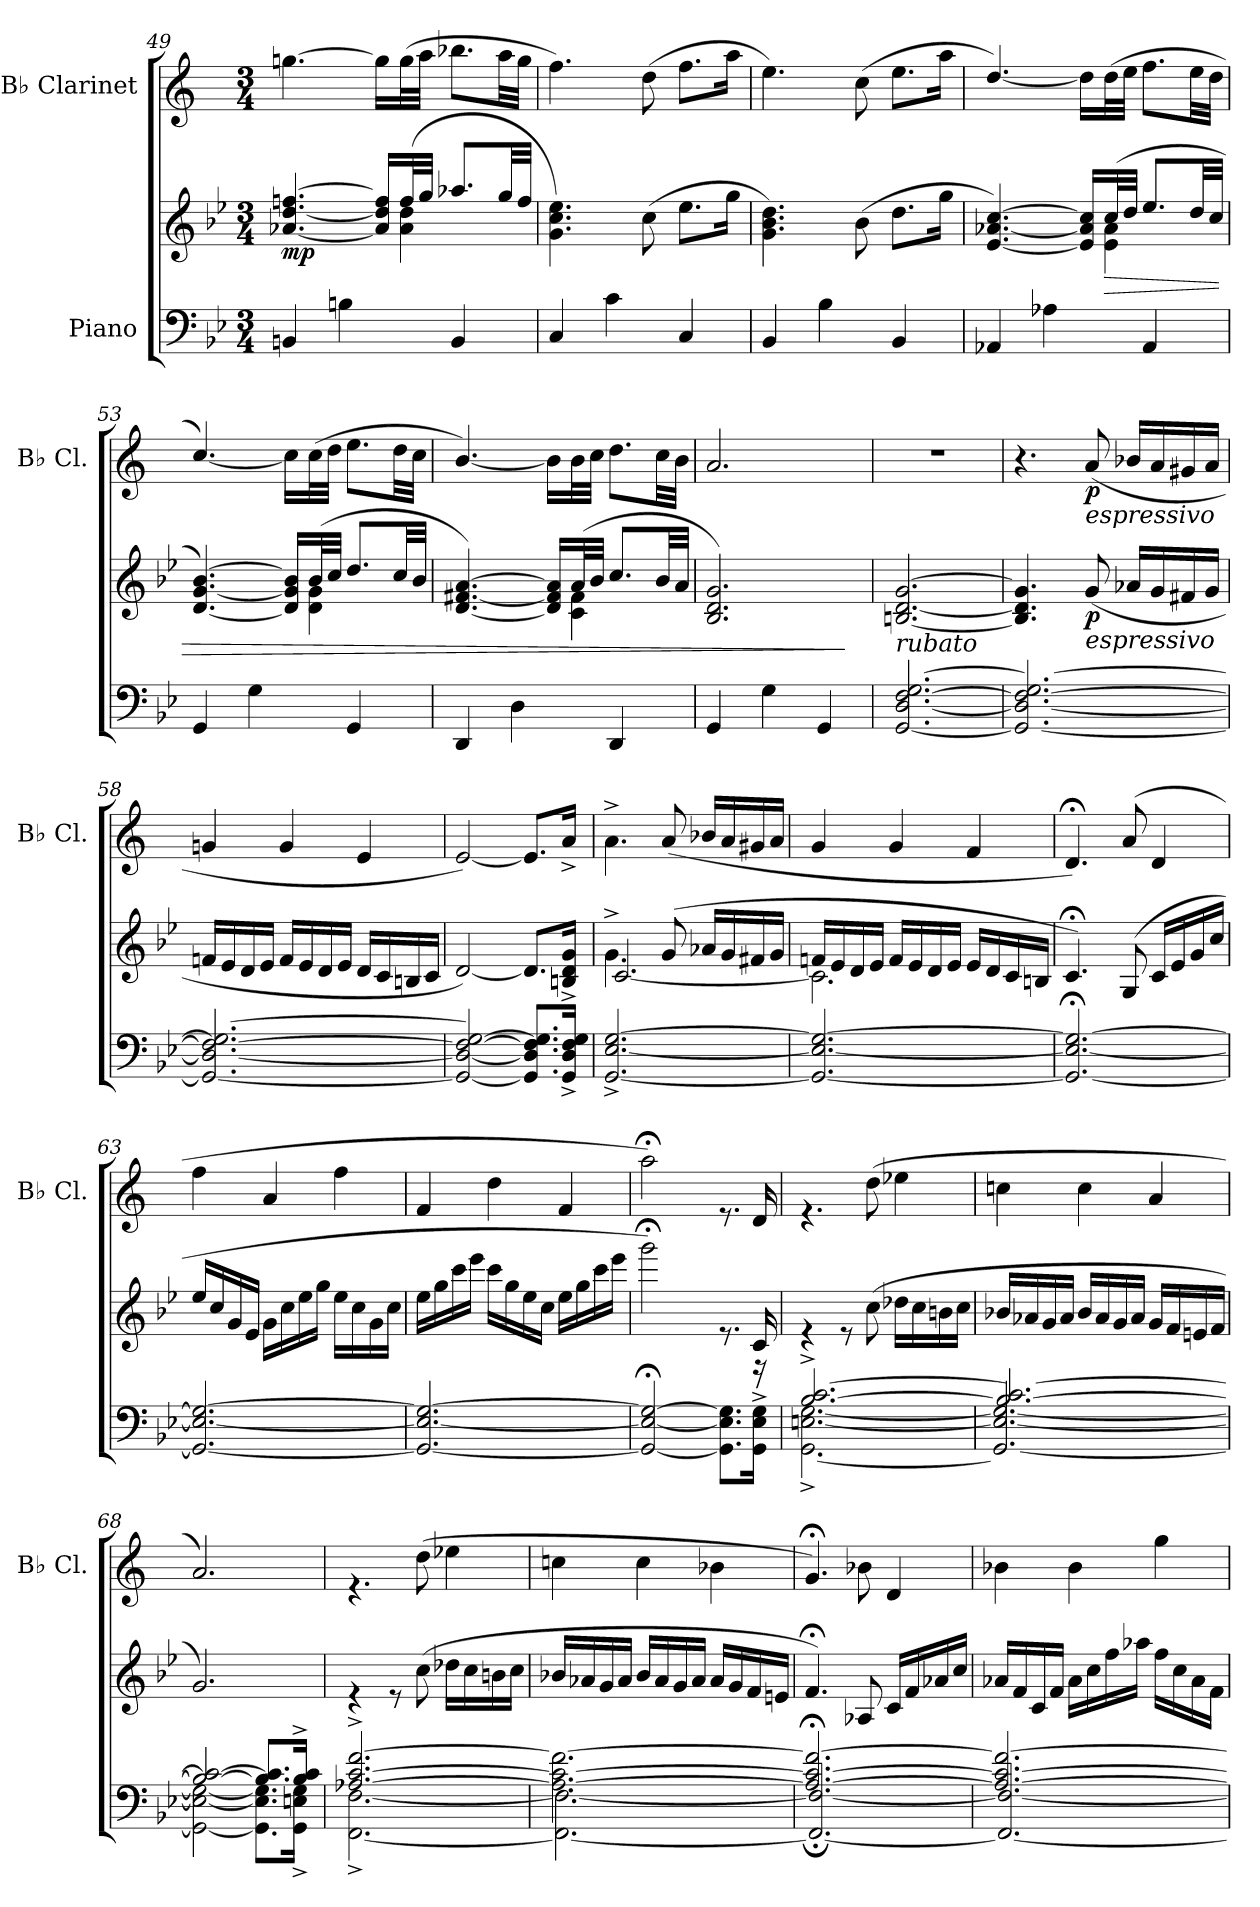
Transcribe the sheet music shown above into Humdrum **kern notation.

**kern	**kern	**dynam	**kern	**dynam
*part2	*part2	*part2	*part1	*part1
*staff3	*staff2	*staff2/3	*staff1	*staff1
*I"Piano	*	*	*I"B♭ Clarinet	*
*	*	*	*I'B♭ Cl.	*
*clefF4	*clefG2	*	*clefG2	*
*	*	*	*ITrd1c2	*
*k[b-e-]	*k[b-e-]	*	*k[b-e-]	*
*M3/4	*M3/4	*	*M3/4	*
=49	=49	=49	=49	=49
*	*^	*	*	*
!	!	!	!LO:DY:b	!	!
4BBn/	[4.a-X/ [4.dd/ [4.ffn/	4..ryy	mp	[4.ffn\	.
4Bn\	.	.	.	.	.
.	16a-/] 16dd/] 16ff/]LL	.	.	16ff\LL]	.
.	(32ff/L	4a-\ 4dd\	.	(32ff\L	.
.	32gg/JJJ	.	.	32gg\JJJ	.
4BB/	8.aa-X/L	.	.	8.aa-X\L	.
.	32gg/LL	16ryy	.	32gg\LL	.
.	32ff/JJJ	.	.	32ff\JJJ	.
*	*v	*v	*	*	*
=50	=50	=50	=50	=50
4C/	4.g\ 4.cc\ 4.ee-\)	.	4.ee-\)	.
4c\	.	.	.	.
.	(8cc\	.	(8cc\	.
4C/	8.ee-\L	.	8.ee-\L	.
.	16gg\Jk	.	16gg\Jk	.
!!LO:LB:g=z
=51	=51	=51	=51	=51
4BB-/	4.g\ 4.b-\ 4.dd\)	.	4.dd\)	.
4B-\	.	.	.	.
.	(8b-\	.	(8b-\	.
4BB-/	8.dd\L	.	8.dd\L	.
.	16gg\Jk	.	16gg\Jk	.
=52	=52	=52	=52	=52
*	*^	*	*	*
4AA-X/	[4.e-/ [4.a-X/ [4.cc/)	4..ryy	.	[4.cc/)	.
4A-X\	.	.	.	.	.
.	16e-/] 16a-/] 16cc/]LL	.	.	16cc\LL]	.
!	!	!	!LO:HP:b	!	!
.	(32cc/L	4e-\ 4a-\	>	(32cc\L	.
.	32dd/JJJ	.	.	32dd\JJJ	.
4AA-/	8.ee-/L	.	.	8.ee-\L	.
.	32dd/LL	16ryy	.	32dd\LL	.
.	32cc/JJJ	.	.	32cc\JJJ	.
=53	=53	=53	=53	=53	=53
4GG/	[4.d/ [4.g/ [4.b-/)	4..ryy	.	[4.b-/)	.
4G\	.	.	.	.	.
.	16d/] 16g/] 16b-/]LL	.	.	16b-\LL]	.
.	(32b-/L	4d\ 4g\	.	(32b-\L	.
.	32cc/JJJ	.	.	32cc\JJJ	.
4GG/	8.dd/L	.	.	8.dd\L	.
.	32cc/LL	16ryy	.	32cc\LL	.
.	32b-/JJJ	.	.	32b-\JJJ	.
=54	=54	=54	=54	=54	=54
4DD/	[4.d/ [4.f#X/ [4.a/)	4..ryy	.	[4.a/)	.
4D\	.	.	.	.	.
.	16d/] 16f#/] 16a/]LL	.	.	16a\LL]	.
.	(32a/L	4c\ 4f#\	.	32a\L	.
.	32b-/JJJ	.	.	32b-\JJJ	.
4DD/	8.cc/L	.	.	8.cc\L	.
.	32b-/LL	16ryy	.	32b-\LL	.
.	32a/JJJ	.	.	32a\JJJ	.
*	*v	*v	*	*	*
=55	=55	=55	=55	=55
4GG/	2.B-/ 2.d/ 2.g/)	.	2.g/	.
4G\	.	.	.	.
4GG/	.	.	.	.
.	.	]	.	.
!!LO:LB:g=z
=56	=56	=56	=56	=56
!	!LO:TX:b:i:t=rubato	!	!	!
[2.GG/ [2.D/ [2.F/ [2.G/	[2.Bn/ [2.d/ [2.g/	.	2.r	.
=57	=57	=57	=57	=57
2.GG/_ 2.D/_ 2.F/_ 2.G/_	4.B/] 4.d/] 4.g/]	.	4.r	.
!	!	!	!LO:TX:b:i:t=espressivo	!
!	!LO:TX:b:i:t=espressivo	!	!	!
!	!	!LO:DY:b	!	!LO:DY:b
.	(8g/	p	(8g/	p
.	16a-X/LL	.	16a-X/LL	.
.	16g/	.	16g/	.
.	16f#X/	.	16f#X/	.
.	16g/JJ	.	16g/JJ	.
=58	=58	=58	=58	=58
2.GG/_ 2.D/_ 2.F/_ 2.G/_	16fn/LL	.	4fn/	.
.	16e-/	.	.	.
.	16d/	.	.	.
.	16e-/JJ	.	.	.
.	16f/LL	.	4f/	.
.	16e-/	.	.	.
.	16d/	.	.	.
.	16e-/JJ	.	.	.
.	16d/LL	.	4d/	.
.	16c/	.	.	.
.	16Bn/	.	.	.
.	16c/JJ	.	.	.
=59	=59	=59	=59	=59
2GG/_ 2D/_ 2F/_ 2G/_	[2d/)	.	[2d/)	.
8.GG/] 8.D/] 8.F/] 8.G/]L	8.d/L]	.	8.d/L]	.
16GG/^ 16D/^ 16F/^ 16G/^Jk	16Bn/^ 16d/^ 16g/^Jk	.	16g^/Jk	.
!!LO:LB:g=z
=60	=60	=60	=60	=60
*	*^	*	*	*
[2.GG/^ [2.E-/^ [2.G/^	4.g^\	[2.c/	.	4.g^\	.
.	(8g/	.	.	(8g/	.
.	16a-X/LL	.	.	16a-X/LL	.
.	16g/	.	.	16g/	.
.	16f#X/	.	.	16f#X/	.
.	16g/JJ	.	.	16g/JJ	.
=61	=61	=61	=61	=61	=61
2.GG/_ 2.E-/_ 2.G/_	16fn/LL	2.c\]	.	4f/	.
.	16e-/	.	.	.	.
.	16d/	.	.	.	.
.	16e-/JJ	.	.	.	.
.	16f/LL	.	.	4f/	.
.	16e-/	.	.	.	.
.	16d/	.	.	.	.
.	16e-/JJ	.	.	.	.
.	16e-/LL	.	.	4e-/	.
.	16d/	.	.	.	.
.	16c/	.	.	.	.
.	16Bn/JJ	.	.	.	.
*	*v	*v	*	*	*
=62	=62	=62	=62	=62
2.GG/_; 2.E-/_; 2.G/_;	4.c;/)	.	4.c;/)	.
.	(8G/	.	(8g/	.
.	16c/LL	.	4c/	.
.	16e-/	.	.	.
.	16g/	.	.	.
.	16cc/JJ	.	.	.
!!LO:PB:g=z
=63	=63	=63	=63	=63
2.GG/_ 2.E-/_ 2.G/_	16ee-/LL	.	4ee-\	.
.	16cc/	.	.	.
.	16g/	.	.	.
.	16e-/JJ	.	.	.
.	16g\LL	.	4g/	.
.	16cc\	.	.	.
.	16ee-\	.	.	.
.	16gg\JJ	.	.	.
.	16ee-\LL	.	4ee-\	.
.	16cc\	.	.	.
.	16g\	.	.	.
.	16cc\JJ	.	.	.
=64	=64	=64	=64	=64
2.GG/_ 2.E-/_ 2.G/_	16ee-\LL	.	4e-/	.
.	16gg\	.	.	.
.	16ccc\	.	.	.
.	16eee-\JJ	.	.	.
.	16ccc\LL	.	4cc\	.
.	16gg\	.	.	.
.	16ee-\	.	.	.
.	16cc\JJ	.	.	.
.	16ee-\LL	.	4e-/	.
.	16gg\	.	.	.
.	16ccc\	.	.	.
.	16eee-\JJ	.	.	.
=65	=65	=65	=65	=65
*	*^	*	*	*
2GG/_; 2E-/_; 2G/_;	2ggg;<\)	8.ryy	.	2gg;<\)	.
*	*v	*v	*	*	*
8.GG\] 8.E-\] 8.G\]L	8.re	.	8.re	.
*	*^	*	*	*
16GG\^ 16E-\^ 16G\^Jk	16c/	16r	.	16c/	.
*	*v	*v	*	*	*
=66	=66	=66	=66	=66
*^	*	*	*	*
[2.B-/^ [2.c/^	[2.GG\^ [2.En\^ [2.G\^	4re	.	4.re	.
.	.	8re	.	.	.
.	.	(>8cc\	.	(>8cc\	.
.	.	16dd-X\LL	.	4dd-X\	.
.	.	16cc\	.	.	.
.	.	16bn\	.	.	.
.	.	16cc\JJ	.	.	.
!!LO:LB:g=z
=67	=67	=67	=67	=67	=67
2.B-/_ 2.c/_	2.GG/_ 2.E/_ 2.G/_	16b-X/LL	.	4b-X\	.
.	.	16a-X/	.	.	.
.	.	16g/	.	.	.
.	.	16a-/JJ	.	.	.
.	.	16b-/LL	.	4b-\	.
.	.	16a-/	.	.	.
.	.	16g/	.	.	.
.	.	16a-/JJ	.	.	.
.	.	16g/LL	.	4g/	.
.	.	16f/	.	.	.
.	.	16en/	.	.	.
.	.	16f/JJ	.	.	.
=68	=68	=68	=68	=68	=68
2B-/_ 2c/_	2GG\_ 2E\_ 2G\_	2.g/)	.	2.g/)	.
8.B-/] 8.c/]L	8.GG\] 8.E\] 8.G\]L	.	.	.	.
16B-/^ 16c/^Jk	16GG\^ 16En\^ 16G\^Jk	.	.	.	.
=69	=69	=69	=69	=69	=69
[2.A-X/^ [2.c/^ [2.f/^	[2.FF\^ [2.F\^	4re	.	4.re	.
.	.	8re	.	.	.
.	.	(>8cc\	.	(>8cc\	.
.	.	16dd-X\LL	.	4dd-X\	.
.	.	16cc\	.	.	.
.	.	16bn\	.	.	.
.	.	16cc\JJ	.	.	.
!!LO:LB:g=z
=70	=70	=70	=70	=70	=70
2.A-\_ 2.c\_ 2.f\_	2.FF\_ 2.F\_	16b-X/LL	.	4b-X\	.
.	.	16a-X/	.	.	.
.	.	16g/	.	.	.
.	.	16a-/JJ	.	.	.
.	.	16b-/LL	.	4b-\	.
.	.	16a-/	.	.	.
.	.	16g/	.	.	.
.	.	16a-/JJ	.	.	.
.	.	16a-/LL	.	4a-X\	.
.	.	16g/	.	.	.
.	.	16f/	.	.	.
.	.	16en/JJ	.	.	.
=71	=71	=71	=71	=71	=71
2.A-/_;< 2.c/_;< 2.f/_;<	2.FF/_; 2.F/_;	4.f;</)	.	4.f;</)	.
.	.	8A-X/	.	8a-X\	.
.	.	16c/LL	.	4c/	.
.	.	16f/	.	.	.
.	.	16a-X/	.	.	.
.	.	16cc/JJ	.	.	.
=72	=72	=72	=72	=72	=72
2.A-/_ 2.c/_ 2.f/_	2.FF/_ 2.F/_	16a-X/LL	.	4a-X\	.
.	.	16f/	.	.	.
.	.	16c/	.	.	.
.	.	16f/JJ	.	.	.
.	.	16a-\LL	.	4a-\	.
.	.	16cc\	.	.	.
.	.	16ff\	.	.	.
.	.	16aa-X\JJ	.	.	.
.	.	16ff\LL	.	4ff\	.
.	.	16cc\	.	.	.
.	.	16a-\	.	.	.
.	.	16f\JJ	.	.	.
*v	*v	*	*	*	*
=	=	=	=	=
*-	*-	*-	*-	*-
